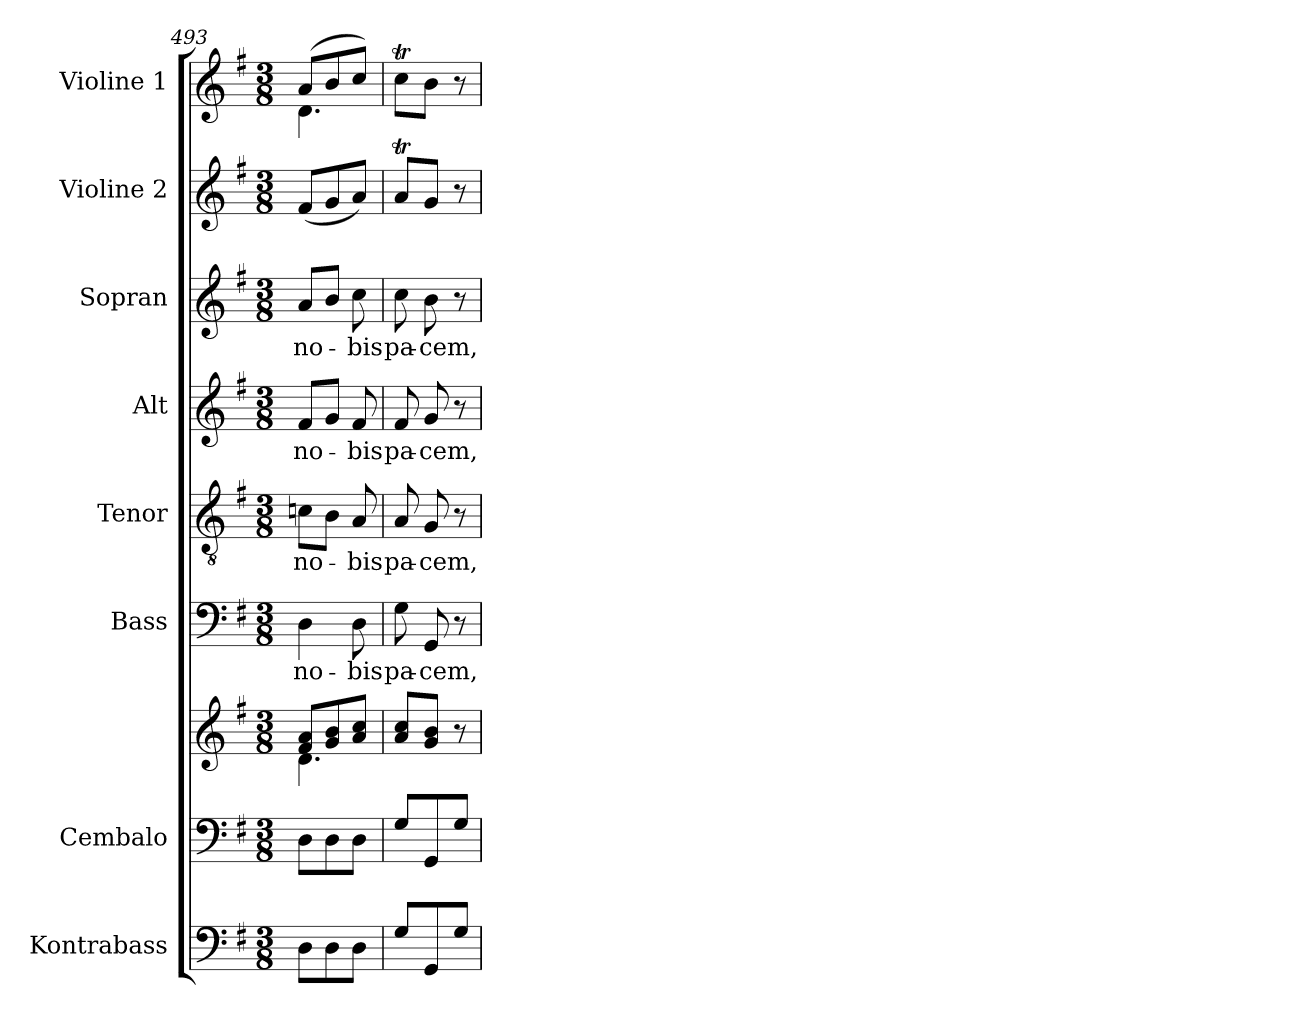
**kern	**kern	**kern	**kern	**text	**kern	**text	**kern	**text	**kern	**text	**kern	**kern
*part8	*part7	*part7	*part6	*part6	*part5	*part5	*part4	*part4	*part3	*part3	*part2	*part1
*staff9	*staff8	*staff7	*staff6	*staff6	*staff5	*staff5	*staff4	*staff4	*staff3	*staff3	*staff2	*staff1
*I"Kontrabass	*I"Cembalo	*	*I"Bass	*	*I"Tenor	*	*I"Alt	*	*I"Sopran	*	*I"Violine 2	*I"Violine 1
*I'Kb.	*I'Cemb.	*	*I'B.	*	*I'T.	*	*I'A.	*	*I'S.	*	*I'Vl. 2	*I'Vl. 1
*clefF4	*clefF4	*clefG2	*clefF4	*	*clefGv2	*	*clefG2	*	*clefG2	*	*clefG2	*clefG2
*ITrd7c12	*	*	*	*	*	*	*	*	*	*	*	*
*k[f#]	*k[f#]	*k[f#]	*k[f#]	*	*k[f#]	*	*k[f#]	*	*k[f#]	*	*k[f#]	*k[f#]
*G:	*G:	*G:	*G:	*	*G:	*	*G:	*	*G:	*	*G:	*G:
*M3/8	*M3/8	*M3/8	*M3/8	*	*M3/8	*	*M3/8	*	*M3/8	*	*M3/8	*M3/8
=493	=493	=493	=493	=493	=493	=493	=493	=493	=493	=493	=493	=493
*	*	*^	*	*	*	*	*	*	*	*	*	*
!	!	!	!	!	!LO:LY:b	!	!LO:LY:b	!	!LO:LY:b	!	!LO:LY:b	!	!
*	*	*	*	*	*	*	*	*	*	*	*	*	*^
8DD\L	8D\L	8f#/ 8a/L	4.d\	4D\	no-	8cn\L	no-	8f#/L	no-	8a/L	no-	(<8f#/L	(>8a/L	4.d\
8DD\	8D\	8g/ 8b/	.	.	.	8B\J	.	8g/J	.	8b/J	.	8g/	8b/	.
!	!	!	!	!	!LO:LY:b	!	!LO:LY:b	!	!LO:LY:b	!	!LO:LY:b	!	!	!
8DD\J	8D\J	8a/ 8cc/J	.	8D\	-bis	8A/	-bis	8f#/	-bis	8cc\	-bis	8a/J)	8cc/J)	.
*	*	*v	*v	*	*	*	*	*	*	*	*	*	*v	*v
=494	=494	=494	=494	=494	=494	=494	=494	=494	=494	=494	=494	=494
!	!	!	!	!LO:LY:b	!	!LO:LY:b	!	!LO:LY:b	!	!LO:LY:b	!	!
8GG/L	8G/L	8a/ 8cc/L	8G\	pa-	8A/	pa-	8f#/	pa-	8cc\	pa-	8aT/L	8ccT\L
!	!	!	!	!LO:LY:b	!	!LO:LY:b	!	!LO:LY:b	!	!LO:LY:b	!	!
8GGG/	8GG/	8g/ 8b/J	8GG/	-cem,	8G/	-cem,	8g/	-cem,	8b\	-cem,	8g/J	8b\J
8GG/J	8G/J	8r	8r	.	8r	.	8r	.	8r	.	8r	8r
=	=	=	=	=	=	=	=	=	=	=	=	=
*-	*-	*-	*-	*-	*-	*-	*-	*-	*-	*-	*-	*-
